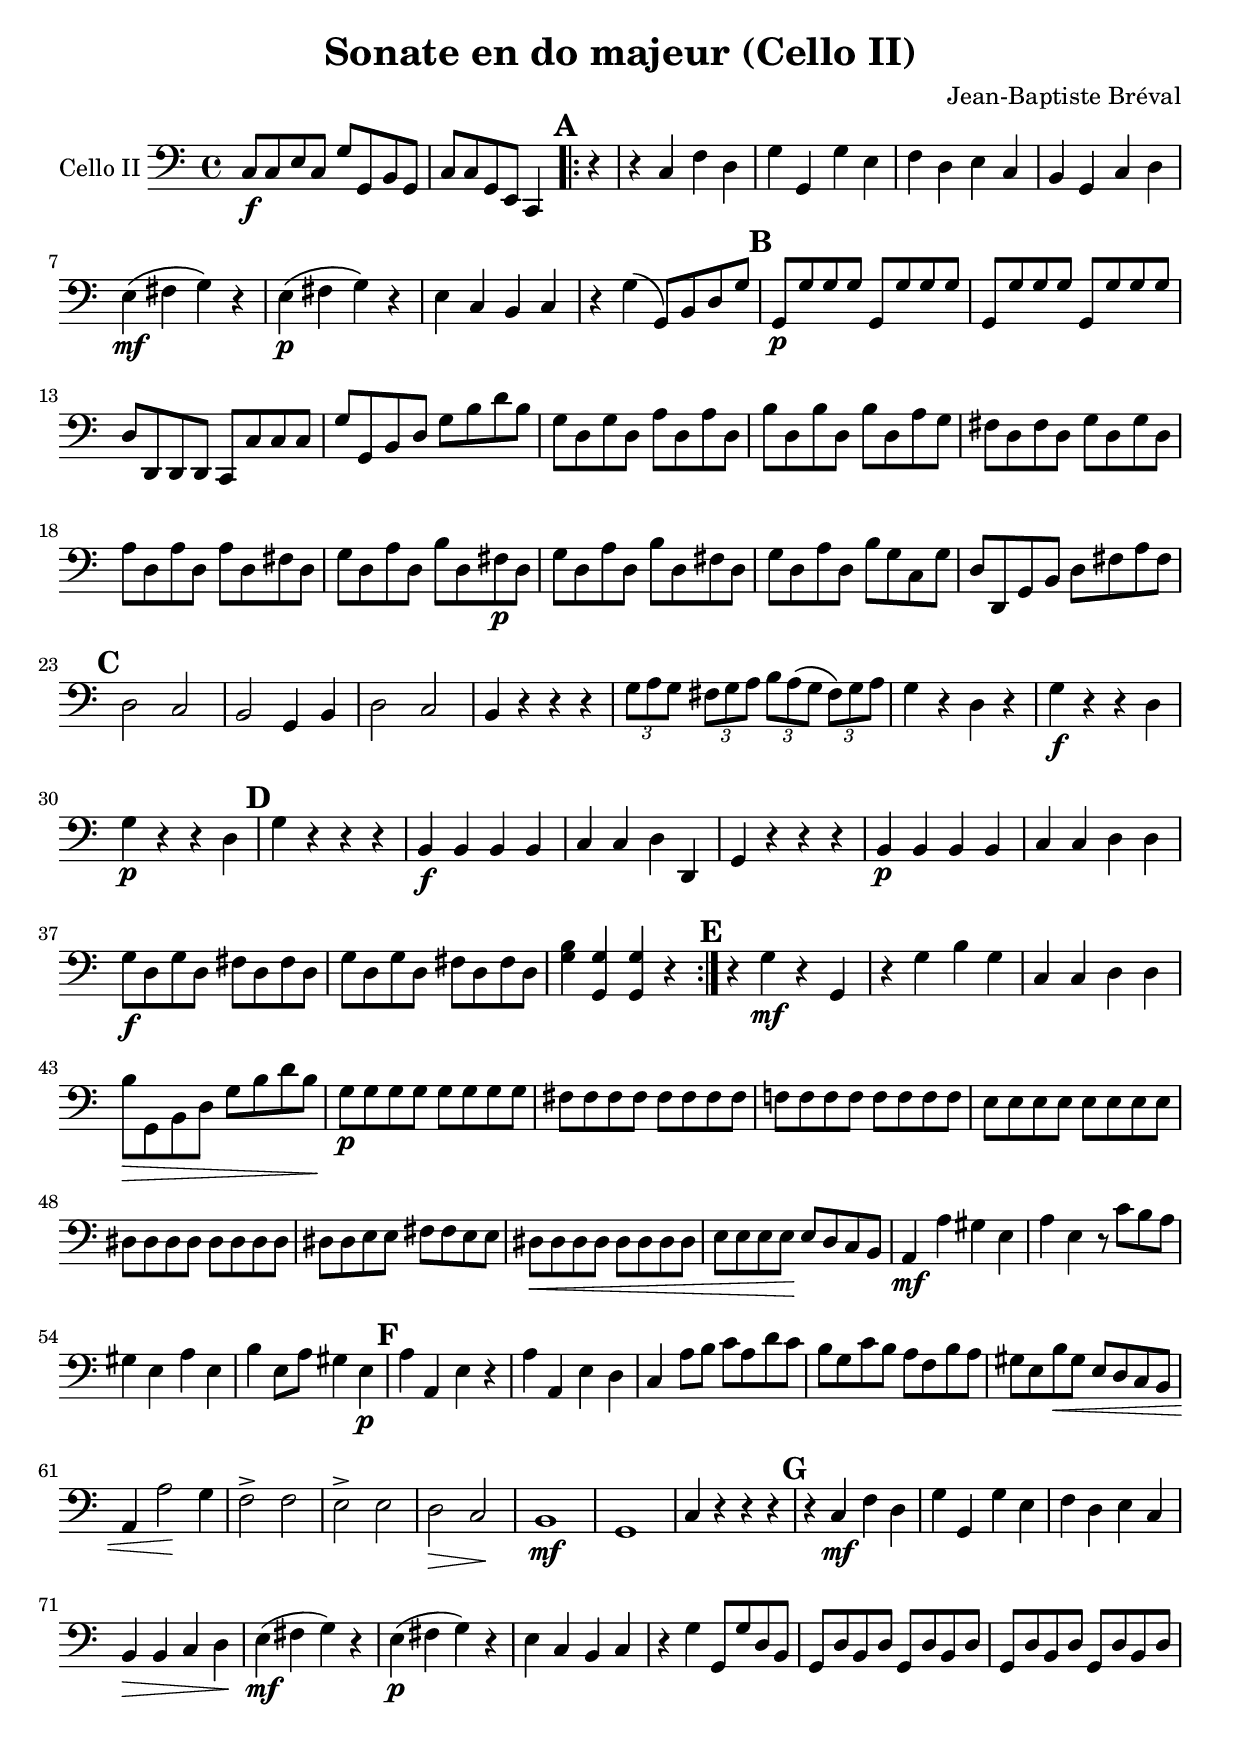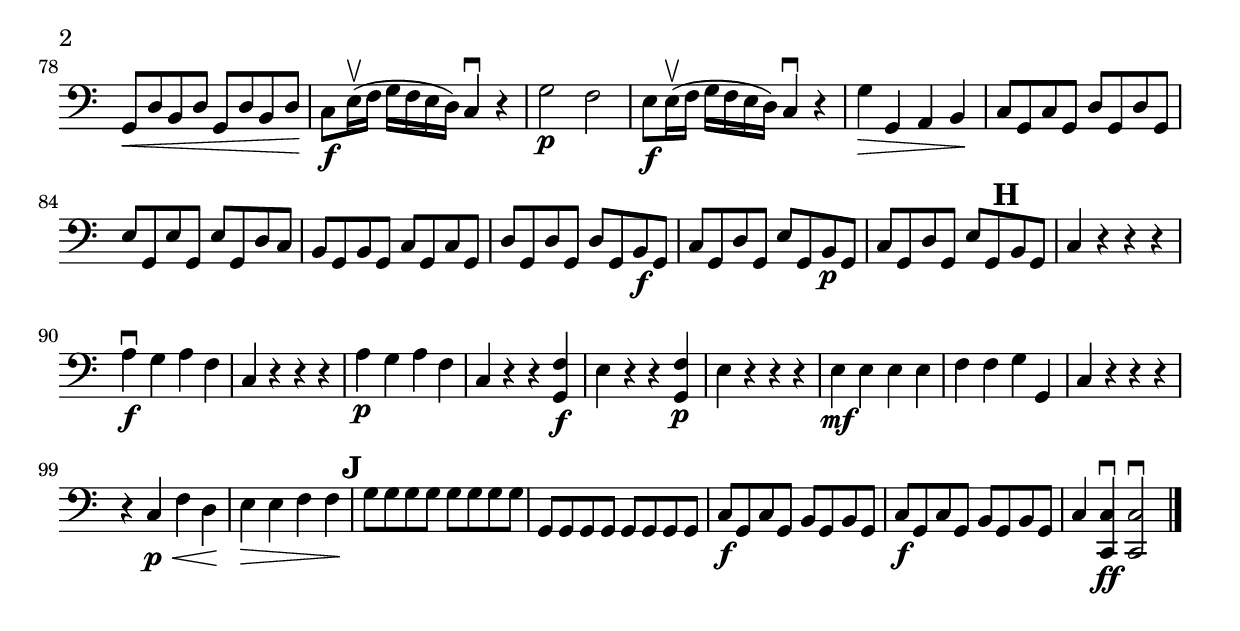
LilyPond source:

#(set-global-staff-size 21)

\version "2.18.2"

\header {
  title    = "Sonate en do majeur (Cello II)"
  composer = "Jean-Baptiste Bréval"
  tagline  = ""
}

\language "italiano"

\score {
    \new Staff
    \with {instrumentName = #"Cello II"}
    {
      \override Hairpin.to-barline = ##f
      \time 4/4
      \key do \major
      \clef bass
      do8\f do8 mi8 do8 sol8 sol,8 si,8 sol,8             % 1'
      do8 do8 sol,8 mi,8 do,4                             % 2'
      \repeat volta 2 {
        \mark \default
        \partial 4
        r4                                                % 1
        r4 do4 fa4 re4                                    % 2
        sol4 sol,4 sol4 mi4                               % 3
        fa4 re4 mi4 do4                                   % 4
        si,4 sol,4 do4 re4                                % 5
        mi4\mf\(fad4 sol4\) r4                            % 6
        mi4\p\(fad4 sol4\) r4                             % 7
        mi4 do4 si,4 do4                                  % 8
        r4 sol4\(sol,8\) si,8 re8 sol8                    % 9
        \mark \default
        sol,8\p sol8 sol8 sol8 sol,8 sol8 sol8 sol8       % 10
        sol,8 sol8 sol8 sol8 sol,8 sol8 sol8 sol8         % 11
        re8 re,8 re,8 re,8 do,8 do8 do8 do8               % 12
        sol8 sol,8 si,8 re8 sol8 si8 re'8 si8             % 13
        sol8 re8 sol8 re8 la8 re8 la8 re8                 % 14
        si8 re8 si8 re8 si8 re8 la8 sol8                  % 15
        fad8 re8 fad8 re8 sol8 re8 sol8 re8               % 16
        la8 re8 la8 re8 la8 re8 fad8 re8                  % 17
        sol8 re8 la8 re8 si8 re8 fad8\p re8               % 18
        sol8 re8 la8 re8 si8 re8 fad8 re8                 % 19
        sol8 re8 la8 re8 si8 sol8 do8 sol8                % 20
        re8 re,8 sol,8 si,8 re8 fad8 la8 fad8             % 21
        \mark \default
        re2 do2                                           % 22
        si,2 sol,4 si,4                                   % 23
        re2 do2                                           % 24
        si,4 r4 r4 r4                                     % 25
        \tuplet 3/2 {sol8 la8 sol8}
        \tuplet 3/2 {fad8 sol8 la8}
        \tuplet 3/2 {si8 la8\(sol8}
        \tuplet 3/2 {fad8\) sol8 la8}                     % 26
        sol4 r4 re4 r4                                    % 27
        sol4\f r4 r4 re4                                  % 28
        sol4\p r4 r4 re4                                  % 29
        \mark \default
        sol4 r4 r4 r4                                     % 30
        si,4\f si,4 si,4 si,4                             % 31
        do4 do4 re4 re,4                                  % 32
        sol,4 r4 r4 r4                                    % 33
        si,4\p si,4 si,4 si,4                             % 34
        do4 do4 re4 re4                                   % 35
        sol8\f re8 sol8 re8 fad8 re8 fad8 re8             % 36
        sol8 re8 sol8 re8 fad8 re8 fad8 re8               % 37
        <<sol4 si4>> <<sol,4 sol4>> <<sol,4 sol4>> r4     % 38
      }
      \mark \default
      r4 sol4\mf r4 sol,4                                 % 39
      r4 sol4 si4 sol4                                    % 40
      do4 do4 re4 re4                                     % 41
      si8\> sol,8 si,8 re8 sol8 si8 re'8 si8\!            % 42
      sol8\p sol8 sol8 sol8 sol8 sol8 sol8 sol8           % 43
      fad8 fad8 fad8 fad8 fad8 fad8 fad8 fad8             % 44
      fa!8 fa8 fa8 fa8 fa8 fa8 fa8 fa8                    % 45
      mi8 mi8 mi8 mi8 mi8 mi8 mi8 mi8                     % 46
      red8 red8 red8 red8 red8 red8 red8 red8             % 47
      red8 red8 mi8 mi8 fad8 fad8 mi8 mi8                 % 48
      red8\< red8 red8 red8 red8 red8 red8 red8           % 49
      mi8 mi8 mi8 mi8\! mi8 re8 do8 si,8                  % 50
      la,4\mf la4 sold4 mi4                               % 51
      la4 mi4 r8 do'8 si8 la8                             % 52
      sold4 mi4 la4 mi4                                   % 53
      si4 mi8 la8 sold4 mi4\p                             % 54
      \mark \default
      la4 la,4 mi4 r4                                     % 55
      la4 la,4 mi4 re4                                    % 56
      do4 la8 si8 do'8 la8 re'8 do'8                      % 57
      si8 sol8 do'8 si8 la8 fa8 si8 la8                   % 58
      sold8 mi8 si8\< sold8 mi8 re8 do8 si,8              % 59
      la,4 la2\! sol4                                     % 60
      fa2-> fa2                                           % 61
      mi2-> mi2                                           % 62
      re2\> do2\!                                         % 63
      si,1\mf                                             % 64
      sol,1                                               % 65
      do4 r4 r4 r4                                        % 66
      \mark \default
      r4 do4\mf fa4 re4                                   % 67
      sol4 sol,4 sol4 mi4                                 % 68
      fa4 re4 mi4 do4                                     % 69
      si,4\> si,4 do4 re4\!                               % 70
      mi4\mf(fad4 sol4) r4                                % 71
      mi4\p(fad4 sol4) r4                                 % 72
      mi4 do4 si,4 do4                                    % 73
      r4 sol4 sol,8 sol8 re8 si,8                         % 74
      sol,8 re8 si,8 re8 sol,8 re8 si,8 re8               % 75
      sol,8 re8 si,8 re8 sol,8 re8 si,8 re8               % 76
      sol,8\<re8 si,8 re8 sol,8 re8 si,8 re8\!            % 77
      do8\f mi16\upbow(fa16 sol16 fa16 mi16 re16)
      do4\downbow r4                                      % 78
      sol2\p fa2                                          % 79
      mi8\f mi16\upbow(fa16 sol16 fa16 mi16 re16)
      do4\downbow r4                                      % 80
      sol4\> sol,4 la,4 si,4\!                            % 81
      do8 sol,8 do8 sol,8 re8 sol,8 re8 sol,8             % 82
      mi8 sol,8 mi8 sol,8 mi8 sol,8 re8 do8               % 83
      si,8 sol,8 si,8 sol,8 do8 sol,8 do8 sol,8           % 84
      re8 sol,8 re8 sol,8 re8 sol,8 si,8\f sol,8          % 85
      do8 sol,8 re8 sol,8 mi8 sol,8 si,8\p sol,8          % 86
      do8 sol,8 re8 sol,8 mi8 sol,8
      \mark \default
      si,8 sol,8                                          % 87
      do4 r4 r4 r4                                        % 88
      la4\f\downbow sol4 la4 fa4                          % 89
      do4 r4 r4 r4                                        % 90
      la4\p sol4 la4 fa4                                  % 91
      do4 r4 r4 <<sol,4\f fa4>>                           % 92
      mi4 r4 r4 <<sol,4\p fa4>>                           % 93
      mi4 r4 r4 r4                                        % 94
      mi4\mf mi4 mi4 mi4                                  % 95
      fa4 fa4 sol4 sol,4                                  % 96
      do4 r4 r4 r4                                        % 97
      r4 do4\p\< fa4 re4\!                                % 98
      mi4\> mi4 fa4 fa4\!                                 % 99
      \mark \default
      sol8 sol8 sol8 sol8 sol8 sol8 sol8 sol8             % 100
      sol,8 sol,8 sol,8 sol,8 sol,8 sol,8 sol,8 sol,8     % 101
      do8\f sol,8 do8 sol,8 si,8 sol,8 si,8 sol,8         % 102
      do8\f sol,8 do8 sol,8 si,8 sol,8 si,8 sol,8         % 103
      do4
      <<do,4\ff do4\downbow>>
      <<do,2 do2\downbow>>                                % 104
      \bar "|."
    }
}
